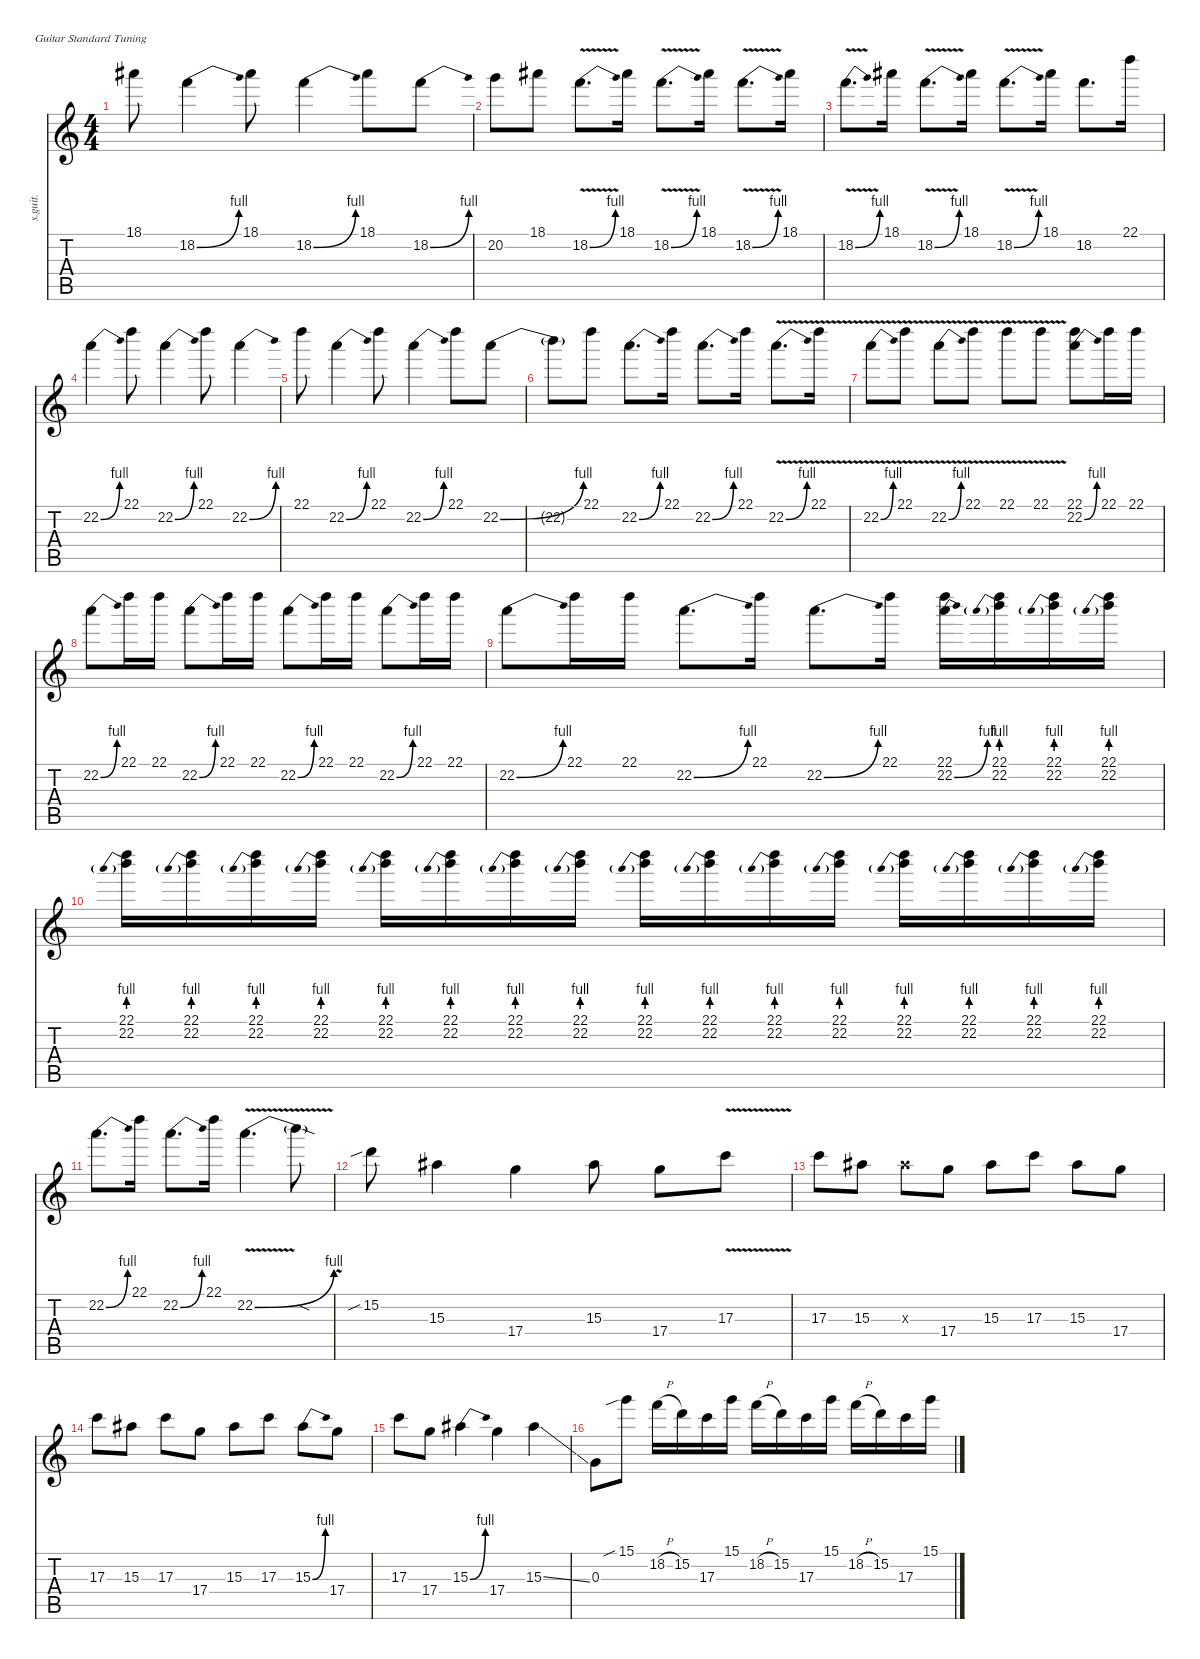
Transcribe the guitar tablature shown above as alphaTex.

\defaultSystemsLayout 4
\hideDynamics
\bracketExtendMode nobrackets
\track ("Allen Collins (Lead Guitar-Left Stereo)" "s.guit.") {instrument overdrivenguitar}
\staff {score tabs}
\tuning (E4 B3 G3 D3 A2 E2)
\ts (4 4)
\tempo (150 hide)
\clef g2
\ks c
18.1{acc #}.8{lyrics (0 "") lyrics (1 "") lyrics (2 "") lyrics (3 "") lyrics (4 "") dy f} 18.2{be (bend 0 0 30 4)}.4{lyrics (0 "") lyrics (1 "") lyrics (2 "") lyrics (3 "") lyrics (4 "")} 18.1{acc #}.8{lyrics (0 "") lyrics (1 "") lyrics (2 "") lyrics (3 "") lyrics (4 "")} 18.2{be (bend 0 0 30 4)}.4{lyrics (0 "") lyrics (1 "") lyrics (2 "") lyrics (3 "") lyrics (4 "")} 18.1{acc #}.8{lyrics (0 "") lyrics (1 "") lyrics (2 "") lyrics (3 "") lyrics (4 "")} 18.2{be (bend 0 0 30 4)}.8{lyrics (0 "") lyrics (1 "") lyrics (2 "") lyrics (3 "") lyrics (4 "")} |
20.2.8{lyrics (0 "") lyrics (1 "") lyrics (2 "") lyrics (3 "") lyrics (4 "")} 18.1{acc #}.8{lyrics (0 "") lyrics (1 "") lyrics (2 "") lyrics (3 "") lyrics (4 "")} 18.2{be (bend 0 0 30 4) v}.8{d lyrics (0 "") lyrics (1 "") lyrics (2 "") lyrics (3 "") lyrics (4 "")} 18.1{acc #}.16{lyrics (0 "") lyrics (1 "") lyrics (2 "") lyrics (3 "") lyrics (4 "")} 18.2{be (bend 0 0 30 4) v}.8{d lyrics (0 "") lyrics (1 "") lyrics (2 "") lyrics (3 "") lyrics (4 "")} 18.1{acc #}.16{lyrics (0 "") lyrics (1 "") lyrics (2 "") lyrics (3 "") lyrics (4 "")} 18.2{be (bend 0 0 30 4) v}.8{d lyrics (0 "") lyrics (1 "") lyrics (2 "") lyrics (3 "") lyrics (4 "")} 18.1{acc #}.16{lyrics (0 "") lyrics (1 "") lyrics (2 "") lyrics (3 "") lyrics (4 "")} |
18.2{be (bend 0 0 30 4) v}.8{d lyrics (0 "") lyrics (1 "") lyrics (2 "") lyrics (3 "") lyrics (4 "")} 18.1{acc #}.16{lyrics (0 "") lyrics (1 "") lyrics (2 "") lyrics (3 "") lyrics (4 "")} 18.2{be (bend 0 0 30 4) v}.8{d lyrics (0 "") lyrics (1 "") lyrics (2 "") lyrics (3 "") lyrics (4 "")} 18.1{acc #}.16{lyrics (0 "") lyrics (1 "") lyrics (2 "") lyrics (3 "") lyrics (4 "")} 18.2{be (bend 0 0 30 4) v}.8{d lyrics (0 "") lyrics (1 "") lyrics (2 "") lyrics (3 "") lyrics (4 "")} 18.1{acc #}.16{lyrics (0 "") lyrics (1 "") lyrics (2 "") lyrics (3 "") lyrics (4 "")} 18.2.8{d lyrics (0 "") lyrics (1 "") lyrics (2 "") lyrics (3 "") lyrics (4 "")} 22.1.16{lyrics (0 "") lyrics (1 "") lyrics (2 "") lyrics (3 "") lyrics (4 "")} |
22.2{be (bend 0 0 30 4)}.4{lyrics (0 "") lyrics (1 "") lyrics (2 "") lyrics (3 "") lyrics (4 "")} 22.1.8{lyrics (0 "") lyrics (1 "") lyrics (2 "") lyrics (3 "") lyrics (4 "")} 22.2{be (bend 0 0 30 4)}.4{lyrics (0 "") lyrics (1 "") lyrics (2 "") lyrics (3 "") lyrics (4 "")} 22.1.8{lyrics (0 "") lyrics (1 "") lyrics (2 "") lyrics (3 "") lyrics (4 "")} 22.2{be (bend 0 0 30 4)}.4{lyrics (0 "") lyrics (1 "") lyrics (2 "") lyrics (3 "") lyrics (4 "")} |
22.1.8{lyrics (0 "") lyrics (1 "") lyrics (2 "") lyrics (3 "") lyrics (4 "")} 22.2{be (bend 0 0 30 4)}.4{lyrics (0 "") lyrics (1 "") lyrics (2 "") lyrics (3 "") lyrics (4 "")} 22.1.8{lyrics (0 "") lyrics (1 "") lyrics (2 "") lyrics (3 "") lyrics (4 "")} 22.2{be (bend 0 0 30 4)}.4{lyrics (0 "") lyrics (1 "") lyrics (2 "") lyrics (3 "") lyrics (4 "")} 22.1.8{lyrics (0 "") lyrics (1 "") lyrics (2 "") lyrics (3 "") lyrics (4 "")} 22.2{be (bend 0 0 30 4)}.8{lyrics (0 "") lyrics (1 "") lyrics (2 "") lyrics (3 "") lyrics (4 "")} |
22.2{t}.8{lyrics (0 "") lyrics (1 "") lyrics (2 "") lyrics (3 "") lyrics (4 "")} 22.1.8{lyrics (0 "") lyrics (1 "") lyrics (2 "") lyrics (3 "") lyrics (4 "")} 22.2{be (bend 0 0 30 4)}.8{d lyrics (0 "") lyrics (1 "") lyrics (2 "") lyrics (3 "") lyrics (4 "")} 22.1.16{lyrics (0 "") lyrics (1 "") lyrics (2 "") lyrics (3 "") lyrics (4 "")} 22.2{be (bend 0 0 30 4)}.8{d lyrics (0 "") lyrics (1 "") lyrics (2 "") lyrics (3 "") lyrics (4 "")} 22.1.16{lyrics (0 "") lyrics (1 "") lyrics (2 "") lyrics (3 "") lyrics (4 "")} 22.2{be (bend 0 0 30 4) v}.8{d lyrics (0 "") lyrics (1 "") lyrics (2 "") lyrics (3 "") lyrics (4 "")} 22.1{v}.16{lyrics (0 "") lyrics (1 "") lyrics (2 "") lyrics (3 "") lyrics (4 "")} |
22.2{be (bend 0 0 30 4) v}.8{lyrics (0 "") lyrics (1 "") lyrics (2 "") lyrics (3 "") lyrics (4 "")} 22.1{v}.8{lyrics (0 "") lyrics (1 "") lyrics (2 "") lyrics (3 "") lyrics (4 "")} 22.2{be (bend 0 0 30 4) v}.8{lyrics (0 "") lyrics (1 "") lyrics (2 "") lyrics (3 "") lyrics (4 "")} 22.1{v}.8{lyrics (0 "") lyrics (1 "") lyrics (2 "") lyrics (3 "") lyrics (4 "")} 22.1{v}.8{lyrics (0 "") lyrics (1 "") lyrics (2 "") lyrics (3 "") lyrics (4 "")} 22.1{v}.8{lyrics (0 "") lyrics (1 "") lyrics (2 "") lyrics (3 "") lyrics (4 "")} (22.1 22.2{be (bend 0 0 30 4)}).8{lyrics (0 "") lyrics (1 "") lyrics (2 "") lyrics (3 "") lyrics (4 "")} 22.1.16{lyrics (0 "") lyrics (1 "") lyrics (2 "") lyrics (3 "") lyrics (4 "")} 22.1.16{lyrics (0 "") lyrics (1 "") lyrics (2 "") lyrics (3 "") lyrics (4 "")} |
22.2{be (bend 0 0 30 4)}.8{lyrics (0 "") lyrics (1 "") lyrics (2 "") lyrics (3 "") lyrics (4 "")} 22.1.16{lyrics (0 "") lyrics (1 "") lyrics (2 "") lyrics (3 "") lyrics (4 "")} 22.1.16{lyrics (0 "") lyrics (1 "") lyrics (2 "") lyrics (3 "") lyrics (4 "")} 22.2{be (bend 0 0 30 4)}.8{lyrics (0 "") lyrics (1 "") lyrics (2 "") lyrics (3 "") lyrics (4 "")} 22.1.16{lyrics (0 "") lyrics (1 "") lyrics (2 "") lyrics (3 "") lyrics (4 "")} 22.1.16{lyrics (0 "") lyrics (1 "") lyrics (2 "") lyrics (3 "") lyrics (4 "")} 22.2{be (bend 0 0 30 4)}.8{lyrics (0 "") lyrics (1 "") lyrics (2 "") lyrics (3 "") lyrics (4 "")} 22.1.16{lyrics (0 "") lyrics (1 "") lyrics (2 "") lyrics (3 "") lyrics (4 "")} 22.1.16{lyrics (0 "") lyrics (1 "") lyrics (2 "") lyrics (3 "") lyrics (4 "")} 22.2{be (bend 0 0 30 4)}.8{lyrics (0 "") lyrics (1 "") lyrics (2 "") lyrics (3 "") lyrics (4 "")} 22.1.16{lyrics (0 "") lyrics (1 "") lyrics (2 "") lyrics (3 "") lyrics (4 "")} 22.1.16{lyrics (0 "") lyrics (1 "") lyrics (2 "") lyrics (3 "") lyrics (4 "")} |
22.2{be (bend 0 0 30 4)}.8{lyrics (0 "") lyrics (1 "") lyrics (2 "") lyrics (3 "") lyrics (4 "")} 22.1.16{lyrics (0 "") lyrics (1 "") lyrics (2 "") lyrics (3 "") lyrics (4 "")} 22.1.16{lyrics (0 "") lyrics (1 "") lyrics (2 "") lyrics (3 "") lyrics (4 "")} 22.2{be (bend 0 0 30 4)}.8{d lyrics (0 "") lyrics (1 "") lyrics (2 "") lyrics (3 "") lyrics (4 "")} 22.1.16{lyrics (0 "") lyrics (1 "") lyrics (2 "") lyrics (3 "") lyrics (4 "")} 22.2{be (bend 0 0 30 4)}.8{d lyrics (0 "") lyrics (1 "") lyrics (2 "") lyrics (3 "") lyrics (4 "")} 22.1.16{lyrics (0 "") lyrics (1 "") lyrics (2 "") lyrics (3 "") lyrics (4 "")} (22.1 22.2{be (bend 0 0 30 4)}).16{lyrics (0 "") lyrics (1 "") lyrics (2 "") lyrics (3 "") lyrics (4 "")} (22.1 22.2{be (prebend 0 4 60 4)}).16{lyrics (0 "") lyrics (1 "") lyrics (2 "") lyrics (3 "") lyrics (4 "")} (22.1 22.2{be (prebend 0 4 60 4)}).16{lyrics (0 "") lyrics (1 "") lyrics (2 "") lyrics (3 "") lyrics (4 "")} (22.1 22.2{be (prebend 0 4 60 4)}).16{lyrics (0 "") lyrics (1 "") lyrics (2 "") lyrics (3 "") lyrics (4 "")} |
(22.1 22.2{be (prebend 0 4 60 4)}).16{lyrics (0 "") lyrics (1 "") lyrics (2 "") lyrics (3 "") lyrics (4 "")} (22.1 22.2{be (prebend 0 4 60 4)}).16{lyrics (0 "") lyrics (1 "") lyrics (2 "") lyrics (3 "") lyrics (4 "")} (22.1 22.2{be (prebend 0 4 60 4)}).16{lyrics (0 "") lyrics (1 "") lyrics (2 "") lyrics (3 "") lyrics (4 "")} (22.1 22.2{be (prebend 0 4 60 4)}).16{lyrics (0 "") lyrics (1 "") lyrics (2 "") lyrics (3 "") lyrics (4 "")} (22.1 22.2{be (prebend 0 4 60 4)}).16{lyrics (0 "") lyrics (1 "") lyrics (2 "") lyrics (3 "") lyrics (4 "")} (22.1 22.2{be (prebend 0 4 60 4)}).16{lyrics (0 "") lyrics (1 "") lyrics (2 "") lyrics (3 "") lyrics (4 "")} (22.1 22.2{be (prebend 0 4 60 4)}).16{lyrics (0 "") lyrics (1 "") lyrics (2 "") lyrics (3 "") lyrics (4 "")} (22.1 22.2{be (prebend 0 4 60 4)}).16{lyrics (0 "") lyrics (1 "") lyrics (2 "") lyrics (3 "") lyrics (4 "")} (22.1 22.2{be (prebend 0 4 60 4)}).16{lyrics (0 "") lyrics (1 "") lyrics (2 "") lyrics (3 "") lyrics (4 "")} (22.1 22.2{be (prebend 0 4 60 4)}).16{lyrics (0 "") lyrics (1 "") lyrics (2 "") lyrics (3 "") lyrics (4 "")} (22.1 22.2{be (prebend 0 4 60 4)}).16{lyrics (0 "") lyrics (1 "") lyrics (2 "") lyrics (3 "") lyrics (4 "")} (22.1 22.2{be (prebend 0 4 60 4)}).16{lyrics (0 "") lyrics (1 "") lyrics (2 "") lyrics (3 "") lyrics (4 "")} (22.1 22.2{be (prebend 0 4 60 4)}).16{lyrics (0 "") lyrics (1 "") lyrics (2 "") lyrics (3 "") lyrics (4 "")} (22.1 22.2{be (prebend 0 4 60 4)}).16{lyrics (0 "") lyrics (1 "") lyrics (2 "") lyrics (3 "") lyrics (4 "")} (22.1 22.2{be (prebend 0 4 60 4)}).16{lyrics (0 "") lyrics (1 "") lyrics (2 "") lyrics (3 "") lyrics (4 "")} (22.1 22.2{be (prebend 0 4 60 4)}).16{lyrics (0 "") lyrics (1 "") lyrics (2 "") lyrics (3 "") lyrics (4 "")} |
22.2{be (bend 0 0 30 4)}.8{d lyrics (0 "") lyrics (1 "") lyrics (2 "") lyrics (3 "") lyrics (4 "")} 22.1.16{lyrics (0 "") lyrics (1 "") lyrics (2 "") lyrics (3 "") lyrics (4 "")} 22.2{be (bend 0 0 30 4)}.8{d lyrics (0 "") lyrics (1 "") lyrics (2 "") lyrics (3 "") lyrics (4 "")} 22.1.16{lyrics (0 "") lyrics (1 "") lyrics (2 "") lyrics (3 "") lyrics (4 "")} 22.2{be (bend 0 0 15 4) v}.4{d lyrics (0 "") lyrics (1 "") lyrics (2 "") lyrics (3 "") lyrics (4 "")} 22.2{v sod t}.8{lyrics (0 "") lyrics (1 "") lyrics (2 "") lyrics (3 "") lyrics (4 "")} |
15.2{sib}.8{lyrics (0 "") lyrics (1 "") lyrics (2 "") lyrics (3 "") lyrics (4 "")} 15.3{acc #}.4{lyrics (0 "") lyrics (1 "") lyrics (2 "") lyrics (3 "") lyrics (4 "")} 17.4.4{lyrics (0 "") lyrics (1 "") lyrics (2 "") lyrics (3 "") lyrics (4 "")} 15.3{acc #}.8{lyrics (0 "") lyrics (1 "") lyrics (2 "") lyrics (3 "") lyrics (4 "")} 17.4.8{lyrics (0 "") lyrics (1 "") lyrics (2 "") lyrics (3 "") lyrics (4 "")} 17.3{v}.8{lyrics (0 "") lyrics (1 "") lyrics (2 "") lyrics (3 "") lyrics (4 "")} |
17.3.8{lyrics (0 "") lyrics (1 "") lyrics (2 "") lyrics (3 "") lyrics (4 "")} 15.3{acc #}.8{lyrics (0 "") lyrics (1 "") lyrics (2 "") lyrics (3 "") lyrics (4 "")} 15.3{x acc #}.8{lyrics (0 "") lyrics (1 "") lyrics (2 "") lyrics (3 "") lyrics (4 "")} 17.4.8{lyrics (0 "") lyrics (1 "") lyrics (2 "") lyrics (3 "") lyrics (4 "")} 15.3{acc #}.8{lyrics (0 "") lyrics (1 "") lyrics (2 "") lyrics (3 "") lyrics (4 "")} 17.3.8{lyrics (0 "") lyrics (1 "") lyrics (2 "") lyrics (3 "") lyrics (4 "")} 15.3{acc #}.8{lyrics (0 "") lyrics (1 "") lyrics (2 "") lyrics (3 "") lyrics (4 "")} 17.4.8{lyrics (0 "") lyrics (1 "") lyrics (2 "") lyrics (3 "") lyrics (4 "")} |
17.3.8{lyrics (0 "") lyrics (1 "") lyrics (2 "") lyrics (3 "") lyrics (4 "")} 15.3{acc #}.8{lyrics (0 "") lyrics (1 "") lyrics (2 "") lyrics (3 "") lyrics (4 "")} 17.3.8{lyrics (0 "") lyrics (1 "") lyrics (2 "") lyrics (3 "") lyrics (4 "")} 17.4.8{lyrics (0 "") lyrics (1 "") lyrics (2 "") lyrics (3 "") lyrics (4 "")} 15.3{acc #}.8{lyrics (0 "") lyrics (1 "") lyrics (2 "") lyrics (3 "") lyrics (4 "")} 17.3.8{lyrics (0 "") lyrics (1 "") lyrics (2 "") lyrics (3 "") lyrics (4 "")} 15.3{be (bend 0 0 30 4) acc #}.8{lyrics (0 "") lyrics (1 "") lyrics (2 "") lyrics (3 "") lyrics (4 "")} 17.4.8{lyrics (0 "") lyrics (1 "") lyrics (2 "") lyrics (3 "") lyrics (4 "")} |
17.3.8{lyrics (0 "") lyrics (1 "") lyrics (2 "") lyrics (3 "") lyrics (4 "")} 17.4.8{lyrics (0 "") lyrics (1 "") lyrics (2 "") lyrics (3 "") lyrics (4 "")} 15.3{be (bend 0 0 30 4) acc #}.4{lyrics (0 "") lyrics (1 "") lyrics (2 "") lyrics (3 "") lyrics (4 "")} 17.4.4{lyrics (0 "") lyrics (1 "") lyrics (2 "") lyrics (3 "") lyrics (4 "")} 15.3{ss acc #}.4{lyrics (0 "") lyrics (1 "") lyrics (2 "") lyrics (3 "") lyrics (4 "")} |
0.3.8{lyrics (0 "") lyrics (1 "") lyrics (2 "") lyrics (3 "") lyrics (4 "")} 15.1{sib}.8{lyrics (0 "") lyrics (1 "") lyrics (2 "") lyrics (3 "") lyrics (4 "")} 18.2{h}.16{lyrics (0 "") lyrics (1 "") lyrics (2 "") lyrics (3 "") lyrics (4 "")} 15.2.16{lyrics (0 "") lyrics (1 "") lyrics (2 "") lyrics (3 "") lyrics (4 "")} 17.3.16{lyrics (0 "") lyrics (1 "") lyrics (2 "") lyrics (3 "") lyrics (4 "")} 15.1.16{lyrics (0 "") lyrics (1 "") lyrics (2 "") lyrics (3 "") lyrics (4 "")} 18.2{h}.16{lyrics (0 "") lyrics (1 "") lyrics (2 "") lyrics (3 "") lyrics (4 "")} 15.2.16{lyrics (0 "") lyrics (1 "") lyrics (2 "") lyrics (3 "") lyrics (4 "")} 17.3.16{lyrics (0 "") lyrics (1 "") lyrics (2 "") lyrics (3 "") lyrics (4 "")} 15.1.16{lyrics (0 "") lyrics (1 "") lyrics (2 "") lyrics (3 "") lyrics (4 "")} 18.2{h}.16{lyrics (0 "") lyrics (1 "") lyrics (2 "") lyrics (3 "") lyrics (4 "")} 15.2.16{lyrics (0 "") lyrics (1 "") lyrics (2 "") lyrics (3 "") lyrics (4 "")} 17.3.16{lyrics (0 "") lyrics (1 "") lyrics (2 "") lyrics (3 "") lyrics (4 "")} 15.1.16{lyrics (0 "") lyrics (1 "") lyrics (2 "") lyrics (3 "") lyrics (4 "")}
